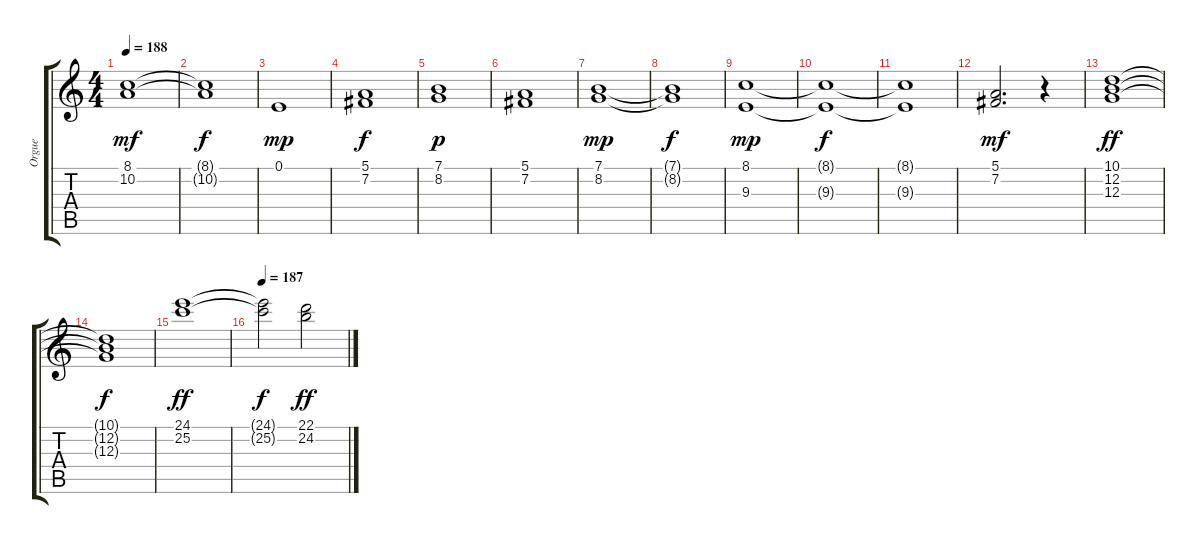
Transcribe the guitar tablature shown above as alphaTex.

\track ("Orgue               " "Orgue     ") {instrument rockorgan}
\staff {score tabs}
\tuning (E4 B3 G3 D3 A2 E2) {hide}
\ts (4 4)
\tempo 188
\clef g2
\ks c
(8.1 10.2).1{dy mf} |
(8.1{t} 10.2{t}).1{dy f} |
0.1.1{dy mp} |
(5.1 7.2).1{dy f} |
(7.1 8.2).1{dy p} |
(5.1 7.2).1 |
(7.1 8.2).1{dy mp} |
(7.1{t} 8.2{t}).1{dy f} |
(8.1 9.3).1{dy mp} |
(8.1{t} 9.3{t}).1{dy f} |
(8.1{t} 9.3{t}).1 |
(5.1 7.2).2{d dy mf} r.4 |
(10.1 12.2 12.3).1{dy ff} |
(10.1{t} 12.2{t} 12.3{t}).1{dy f} |
(24.1 25.2).1{dy ff} |
\tempo 187
(24.1{t} 25.2{t}).2{dy f} (22.1 24.2).2{dy ff}
